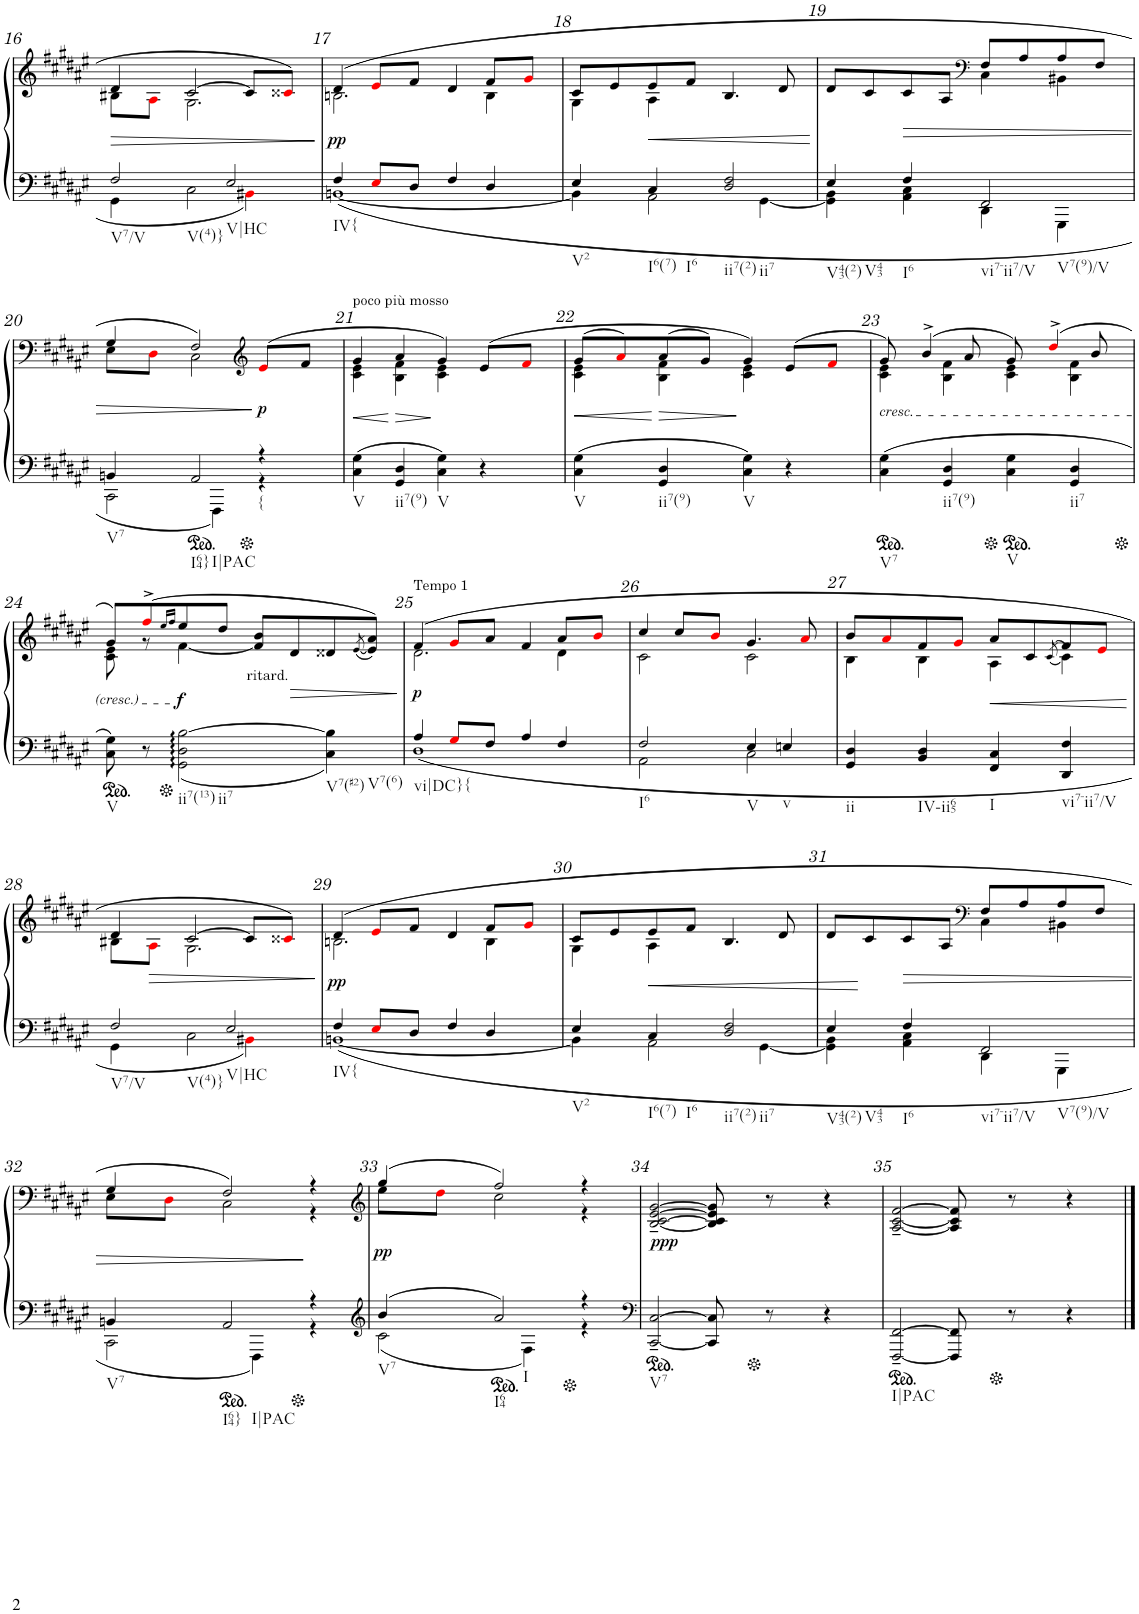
**kern	**kern	**dynam
*part1	*part1	*part1
*staff2	*staff1	*staff1/2
*I"Piano	*	*
*I'Pno.	*	*
!!LO:PB:g=z
*clefF4	*clefG2	*
*k[f#c#g#d#a#e#]	*k[f#c#g#d#a#e#]	*
*F#:	*F#:	*
*M4/4	*M4/4	*
*met(c)	*met(c)	*
=16	=16	=16
*^	*	*
!LO:TX:b:t=V7/V	!	!	!
!LO:TX:b:t=V(4)}	!	!	!
!	!	!	!LO:HP:b
*	*	*^	*
2F#/	4GG#\	4d#/	8B#X\L	>
.	.	.	8A#i\J	.
.	2C#\	[2c#/	2.G#\	.
!LO:TX:b:t=V|HC	!	!	!	!
2E#/	.	.	.	.
.	4BB#Xi\	8c#/L]	.	.
.	.	8c##Xi/J	.	.
*v	*v	*	*	*
*	*v	*v	*
.	.	]
=17	=17	=17
*^	*^	*
!LO:TX:b:t=IV{	!	!	!	!
!	!	!	!	!LO:DY:b
4F#/	[1BBn	(4d#/	2.Bn\	pp
8E#i/L	.	8e#i/L	.	.
8D#/J	.	8f#/J	.	.
4F#/	.	4d#/	.	.
4D#/	.	8f#/L	4B\	.
.	.	8g#i/J	.	.
=18	=18	=18	=18	=18
!LO:TX:b:t=V2	!	!	!	!
4E#/	4BB\]	8c#/L	4G#\	.
.	.	8e#/	.	.
!LO:TX:b:t=I6(7)	!	!	!	!
!LO:TX:b:t=I6	!	!	!	!
!	!	!	!	!LO:HP:b
4C#/	2AA#\	8e#/	4A#\	<
.	.	8f#/J	.	.
!LO:TX:b:t=ii7(2)	!	!	!	!
!LO:TX:b:t=ii7	!	!	!	!
2D#/ 2F#/	.	4.B/	2ryy	.
.	[4GG#\	.	.	.
.	.	8d#/	.	.
*v	*v	*	*	*
*	*v	*v	*
.	.	[
=19	=19	=19
*^	*^	*
!LO:TX:b:t=V43(2)	!	!	!	!
!LO:TX:b:t=V43	!	!	!	!
4E#/	4GG#\] 4BB\	8d#/L	2ryy	.
.	.	8c#/	.	.
!LO:TX:b:t=I6	!	!	!	!
!	!	!	!	!LO:HP:b
4F#/	4AA#\ 4C#\	8c#/	.	>
.	.	8A#/J	.	.
*	*	*clefF4	*	*
!LO:TX:b:t=vi7-ii7/V	!	!	!	!
!LO:TX:b:t=V7(9)/V	!	!	!	!
2FF#/	4DD#\	8F#/L	4C#\	.
.	.	8A#/	.	.
.	4GGG#\	8A#/	4BB#X\	.
.	.	8F#/J	.	.
!!LO:LB:g=z	!!
=20	=20	=20	=20	=20
!LO:TX:b:t=V7	!	!	!	!
4BBn/	2CC#\	4G#/	8E#\L	.
.	.	.	8D#i\J	.
!LO:TX:b:t=I64}	!	!	!	!
!LO:TX:b:t=I|PAC	!	!	!	!
2AA#/	.	2F#/)	2C#\	.
.	4FFF#\	.	.	.
*	*	*clefG2	*	*
!LO:TX:b:t={	!	!	!	!
!	!	!	!	!LO:DY:n=1:b
4r	4r	(8e#i/L	4ryy	] p
.	.	8f#/J	.	.
*v	*v	*	*	*
=21	=21	=21	=21
!	!LO:TX:a:t=poco più mosso	!	!
!LO:TX:b:t=V	!	!	!
!	!	!	!LO:HP:b
4C#\ 4G#\	4g#/	4c#\ 4e#\	<
!LO:TX:b:t=ii7(9)	!	!	!
!	!	!	!LO:HP:n=1:b
4GG#/ 4D#/	4a#/	4B\ 4f#\	[ >
!LO:TX:b:t=V	!	!	!
4C#\ 4G#\	4g#/)	4c#\ 4e#\	]
4r	(8e#/L	4ryy	.
.	8f#i/J	.	.
=22	=22	=22	=22
!LO:TX:b:t=V	!	!	!
!	!	!	!LO:HP:b
4C#\ 4G#\	(8g#/L	4c#\ 4e#\	<
.	8a#i/)	.	.
!LO:TX:b:t=ii7(9)	!	!	!
!	!	!	!LO:HP:n=1:b
4GG#/ 4D#/	(8a#/	4B\ 4f#\	[ >
.	8g#/J)	.	.
!LO:TX:b:t=V	!	!	!
4C#\ 4G#\	4g#/)	4c#\ 4e#\	]
4r	(8e#/L	4ryy	.
.	8f#i/J	.	.
=23	=23	=23	=23
!	!LO:TX:b:i:t=cresc.	!	!
!LO:TX:b:t=V7	!	!	!
4C#\ 4G#\	8g#/)	4c#\ 4e#\	.
.	(4b^/	.	.
!LO:TX:b:t=ii7(9)	!	!	!
4GG#/ 4D#/	.	4B\ 4f#\	.
.	8a#/	.	.
!LO:TX:b:t=V	!	!	!
4C#\ 4G#\	8g#/)	4c#\ 4e#\	.
.	(4dd#^i/	.	.
!LO:TX:b:t=ii7	!	!	!
4GG#/ 4D#/	.	4B\ 4f#\	.
.	8b/	.	.
!!LO:LB:g=z	!!
=24	=24	=24	=24
!LO:TX:b:t=V	!	!	!
8C#\ 8G#\	8g#/L)	8c#\ 8e#\	.
8r	(8ff#^i/	8r	.
.	16qee#/LL	.	.
.	16qff#/JJ	.	.
!LO:TX:b:t=ii7(13)	!	!	!
!LO:TX:b:t=ii7	!	!	!
!	!	!	!LO:DY:b
2GG#\ 2D#\ [2B\	8ee#/	[4f#\	f
.	8dd#/J	.	.
.	8f#/] 8b/L	2ryy	.
!	!LO:TX:b:t=ritard.	!	!
!	!	!	!LO:HP:b
.	8d#/	.	>
!LO:TX:b:t=V7(#2)	!	!	!
!LO:TX:b:t=V7(6)	!	!	!
4C#\ 4B\]	8d##X/	.	.
.	([<8qe#/	.	.
.	8e#/] 8a#/J))	.	.
*	*v	*v	*
.	.	]
=25	=25	=25
*^	*^	*
!	!	!LO:TX:a:t=Tempo 1	!	!
!LO:TX:b:t=vi|DC}{	!	!	!	!
!	!	!	!	!LO:DY:b
4A#/	1D#	(4f#/	2.d#\	p
8G#i/L	.	8g#i/L	.	.
8F#/J	.	8a#/J	.	.
4A#/	.	4f#/	.	.
4F#/	.	8a#/L	4d#\	.
.	.	8bi/J	.	.
=26	=26	=26	=26	=26
!LO:TX:b:t=I6	!	!	!	!
2F#/	2AA#\	4cc#/	2c#\	.
.	.	8cc#/L	.	.
.	.	8bi/J	.	.
!LO:TX:b:t=V	!	!	!	!
4E#/	2C#\	4.g#/	2c#\	.
!LO:TX:b:t=v	!	!	!	!
4En/	.	.	.	.
.	.	8a#i/	.	.
*v	*v	*	*	*
=27	=27	=27	=27
!LO:TX:b:t=ii	!	!	!
4GG#/ 4D#/	8b/L	4B\	.
.	8a#i/	.	.
!LO:TX:b:t=IV-ii65	!	!	!
4BB/ 4D#/	8f#/	4B\	.
.	8g#i/J	.	.
!LO:TX:b:t=I	!	!	!
!	!	!	!LO:HP:b
4FF#/ 4C#/	8a#/L	4A#\	<
.	8c#/	.	.
.	.	(>[<8qc#/	.
!LO:TX:b:t=vi7-ii7/V	!	!	!
4DD#/ 4F#/	8f#/	4c#\])	.
.	8e#i/J	.	.
*	*v	*v	*
.	.	[
!!LO:LB:g=z
=28	=28	=28
*^	*^	*
!LO:TX:b:t=V7/V	!	!	!	!
!LO:TX:b:t=V(4)}	!	!	!	!
2F#/	4GG#\	4d#/	8B#X\L	.
!	!	!	!	!LO:HP:b
.	.	.	8A#i\J	>
.	2C#\	[2c#/	2.G#\	.
!LO:TX:b:t=V|HC	!	!	!	!
2E#/	.	.	.	.
.	4BB#Xi\	8c#/L]	.	.
.	.	8c##Xi/J)	.	.
=29	=29	=29	=29	=29
!LO:TX:b:t=IV{	!	!	!	!
!	!	!	!	!LO:DY:b
4F#/	[1BBn	(4d#/	2.Bn\	pp
8E#i/L	.	8e#i/L	.	.
8D#/J	.	8f#/J	.	.
4F#/	.	4d#/	.	.
4D#/	.	8f#/L	4B\	.
.	.	8g#i/J	.	.
=30	=30	=30	=30	=30
!LO:TX:b:t=V2	!	!	!	!
4E#/	4BB\]	8c#/L	4G#\	.
.	.	8e#/	.	.
!LO:TX:b:t=I6(7)	!	!	!	!
!LO:TX:b:t=I6	!	!	!	!
!	!	!	!	!LO:HP:b
4C#/	2AA#\	8e#/	4A#\	<
.	.	8f#/J	.	.
!LO:TX:b:t=ii7(2)	!	!	!	!
!LO:TX:b:t=ii7	!	!	!	!
2D#/ 2F#/	.	4.B/	2ryy	.
.	[4GG#\	.	.	.
.	.	8d#/	.	.
=31	=31	=31	=31	=31
!LO:TX:b:t=V43(2)	!	!	!	!
!LO:TX:b:t=V43	!	!	!	!
4E#/	4GG#\] 4BB\	8d#/L	2ryy	.
.	.	8c#/	.	]
!LO:TX:b:t=I6	!	!	!	!
4F#/	4AA#\ 4C#\	8c#/	.	.
.	.	8A#/J	.	.
*	*	*clefF4	*	*
!LO:TX:b:t=vi7-ii7/V	!	!	!	!
!LO:TX:b:t=V7(9)/V	!	!	!	!
2FF#/	4DD#\	8F#/L	4C#\	.
.	.	8A#/	.	.
.	4GGG#\	8A#/	4BB#X\	.
.	.	8F#/J	.	.
!!LO:LB:g=z	!!
=32	=32	=32	=32	=32
!LO:TX:b:t=V7	!	!	!	!
4BBn/	2CC#\	4G#/	8E#\L	.
.	.	.	8D#i\J	.
!LO:TX:b:t=I64}	!	!	!	!
!LO:TX:b:t=I|PAC	!	!	!	!
2AA#/	.	2F#/)	2C#\	.
.	4FFF#\	.	.	.
4r	4r	4r	4r	[
=33	=33	=33	=33	=33
*clefG2	*	*clefG2	*	*
!LO:TX:b:t=V7	!	!	!	!
!	!	!	!	!LO:DY:b
4b/	2c#\	(4gg#/	8ee#\L	pp
.	.	.	8dd#i\J	.
!LO:TX:b:t=I64	!	!	!	!
!LO:TX:b:t=I	!	!	!	!
2a#/	.	2ff#/)	2cc#\	.
.	4F#\	.	.	.
4r	4r	4r	4r	.
*v	*v	*	*	*
*	*v	*v	*
=34	=34	=34
*clefF4	*	*
*^	*^	*
!LO:TX:b:t=V7	!	!	!	!
!	!	!	!	!LO:DY:b
*v	*v	*	*	*
*	*v	*v	*
[2CC#/~ [2C#/~	[2B/~ [2c#/~ [2e#/~ [2g#/~	ppp
8CC#/] 8C#/]	8B/] 8c#/] 8e#/] 8g#/]	.
8r	8r	.
4r	4r	.
=35	=35	=35
!LO:TX:b:t=I|PAC	!	!
[2FFF#/~ [2FF#/~	[2A#/~ [2c#/~ [2f#/~	.
8FFF#/] 8FF#/]	8A#/] 8c#/] 8f#/]	.
8r	8r	.
4r	4r	.
==	==	==
*-	*-	*-
